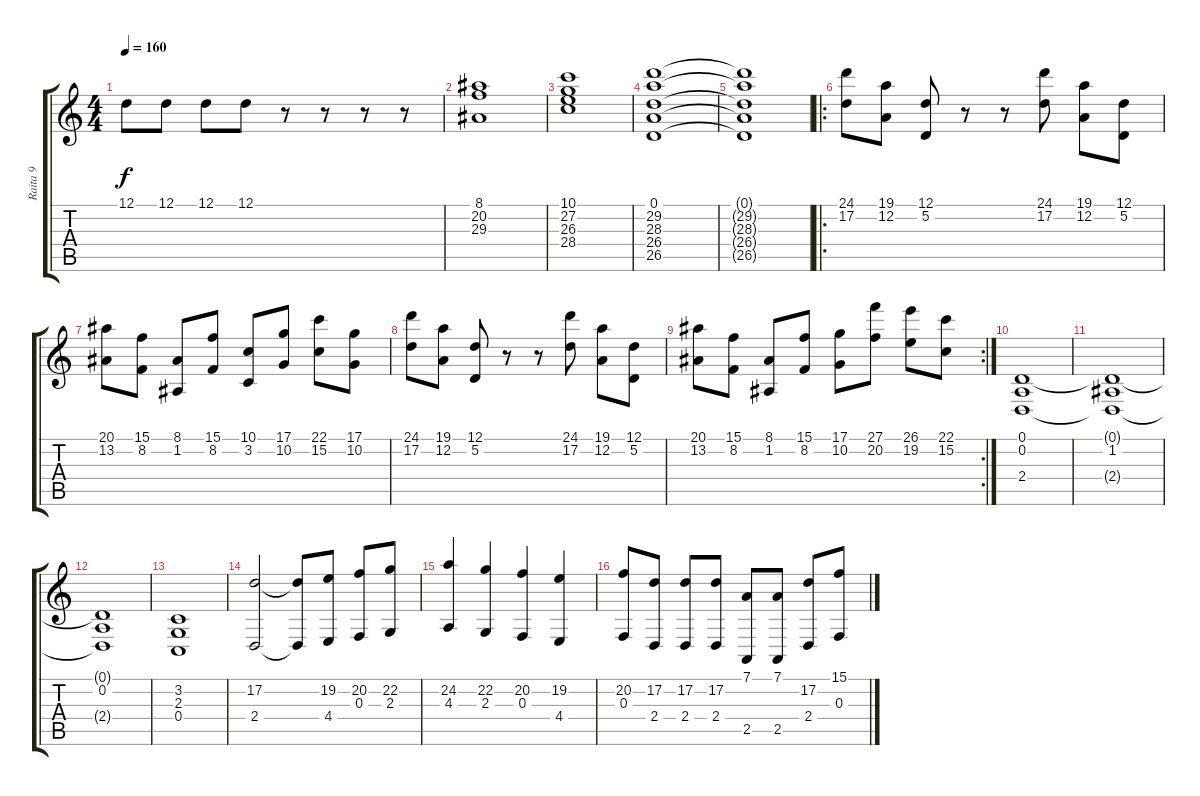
\track ("Raita 9" "Raita 9") {instrument stringensemble1}
\staff {score tabs}
\tuning (D4 A3 F3 C3 G2 D2) {hide}
\ts (4 4)
\tempo 160
\clef g2
\ks c
12.1.8{dy f} 12.1.8 12.1.8 12.1.8 r.8 r.8 r.8 r.8 |
(8.1 20.2 29.3).1 |
(10.1 27.2 26.3 28.4).1 |
(0.1 29.2 28.3 26.4 26.5).1 |
(0.1{t} 29.2{t} 28.3{t} 26.4{t} 26.5{t}).1 |
\ro
(24.1 17.2).8 (19.1 12.2).8 (12.1 5.2).8 r.8 r.8 (24.1 17.2).8 (19.1 12.2).8 (12.1 5.2).8 |
(20.1 13.2).8 (15.1 8.2).8 (8.1 1.2).8 (15.1 8.2).8 (10.1 3.2).8 (17.1 10.2).8 (22.1 15.2).8 (17.1 10.2).8 |
(24.1 17.2).8 (19.1 12.2).8 (12.1 5.2).8 r.8 r.8 (24.1 17.2).8 (19.1 12.2).8 (12.1 5.2).8 |
\rc 2
(20.1 13.2).8 (15.1 8.2).8 (8.1 1.2).8 (15.1 8.2).8 (17.1 10.2).8 (27.1 20.2).8 (26.1 19.2).8 (22.1 15.2).8 |
(0.1 0.2 2.4).1 |
(0.1{t} 1.2 2.4{t}).1 |
(0.1{t} 0.2 2.4{t}).1 |
(3.2 2.3 0.4).1 |
(17.2 2.4).2 (17.2{t} 2.4{t}).8 (19.2 4.4).8 (20.2 0.3).8 (22.2 2.3).8 |
(24.2 4.3).4 (22.2 2.3).4 (20.2 0.3).4 (19.2 4.4).4 |
(20.2 0.3).8 (17.2 2.4).8 (17.2 2.4).8 (17.2 2.4).8 (7.1 2.5).8 (7.1 2.5).8 (17.2 2.4).8 (15.1 0.3).8
